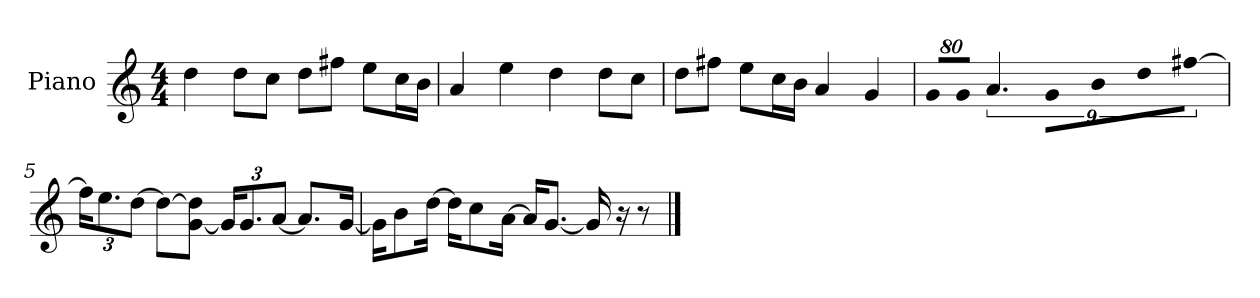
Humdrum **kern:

**kern
*part1
*staff1
*I"Piano
*I'P-no
*clefG2
*k[]
*M4/4
*MM90
=1
4dd\
8dd\L
8cc\J
8dd\L
8ff#X\J
8ee\L
16cc\L
16b\JJ
=2
4a/
4ee\
4dd\
8dd\L
8cc\J
=3
8dd\L
8ff#X\J
8ee\L
16cc\L
16b\JJ
4a/
4g/
=4
!LO:N:vis=8
640%71g/L
!LO:N:vis=8
640%71g/J
9%2.a/
!LO:N:vis=8
640%71g\L
!LO:N:vis=8
640%71b\
!LO:N:vis=8
640%71dd\
!LO:N:vis=8
[640%71ff#X\J
!!LO:LB:g=z
=5
*Xbrackettup
24ff#\KL]
12.ee\
[12dd\J
8dd\L_
[8g\ 8dd\]J
24g/KL]
12.g/
[12a/J
8.a/L]
[16g/Jk
=6
16g\KL]
8b\
[16dd\Jk
16dd\KL]
8cc\
[16a\Jk
16a/KL]
[8.g/J
16g/]
16r
8r
==
*-
